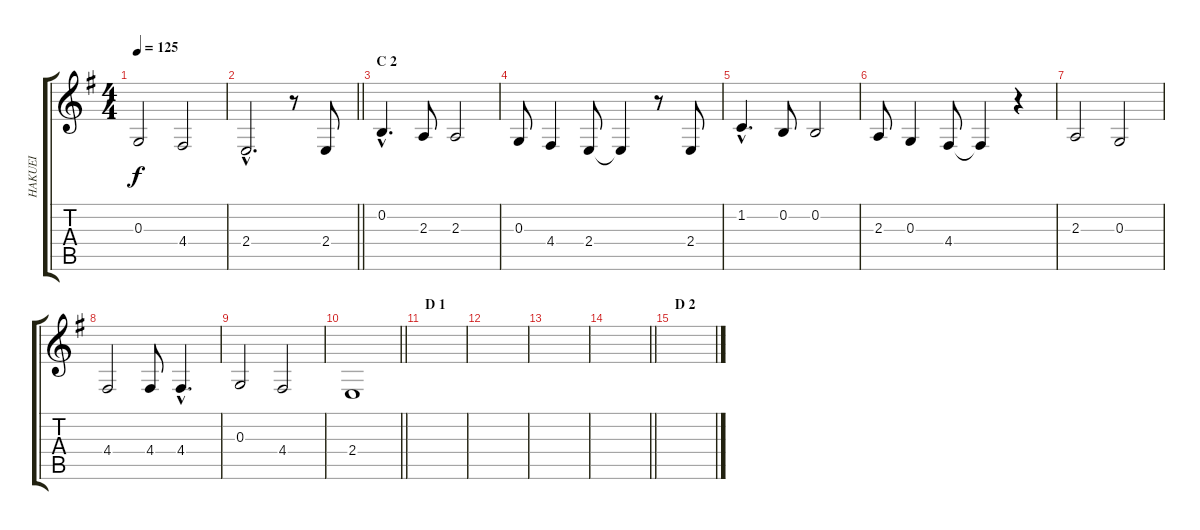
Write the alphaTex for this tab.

\track ("HAKUEI" "HAKUEI") {instrument oboe}
\staff {score tabs}
\tuning (E4 B3 G3 D3 A2 E2) {hide}
\ts (4 4)
\tempo 125
\clef g2
\ks g
0.3.2{dy f} 4.4.2 |
\barLineRight lightlight
2.4{hac}.2{d} r.8 2.4.8 |
\section ("" "C 2")
0.2{hac}.4{d} 2.3.8 2.3.2 |
0.3.8 4.4.4 2.4.8 2.4{t}.4 r.8 2.4.8 |
1.2{hac}.4{d} 0.2.8 0.2.2 |
2.3.8 0.3.4 4.4.8 4.4{t}.4 r.4 |
2.3.2 0.3.2 |
4.4.2 4.4.8 4.4{hac}.4{d} |
0.3.2 4.4.2 |
\barLineRight lightlight
2.4.1 |
\section ("" "D 1")
|
|
|
\barLineRight lightlight
|
\section ("" "D 2")
